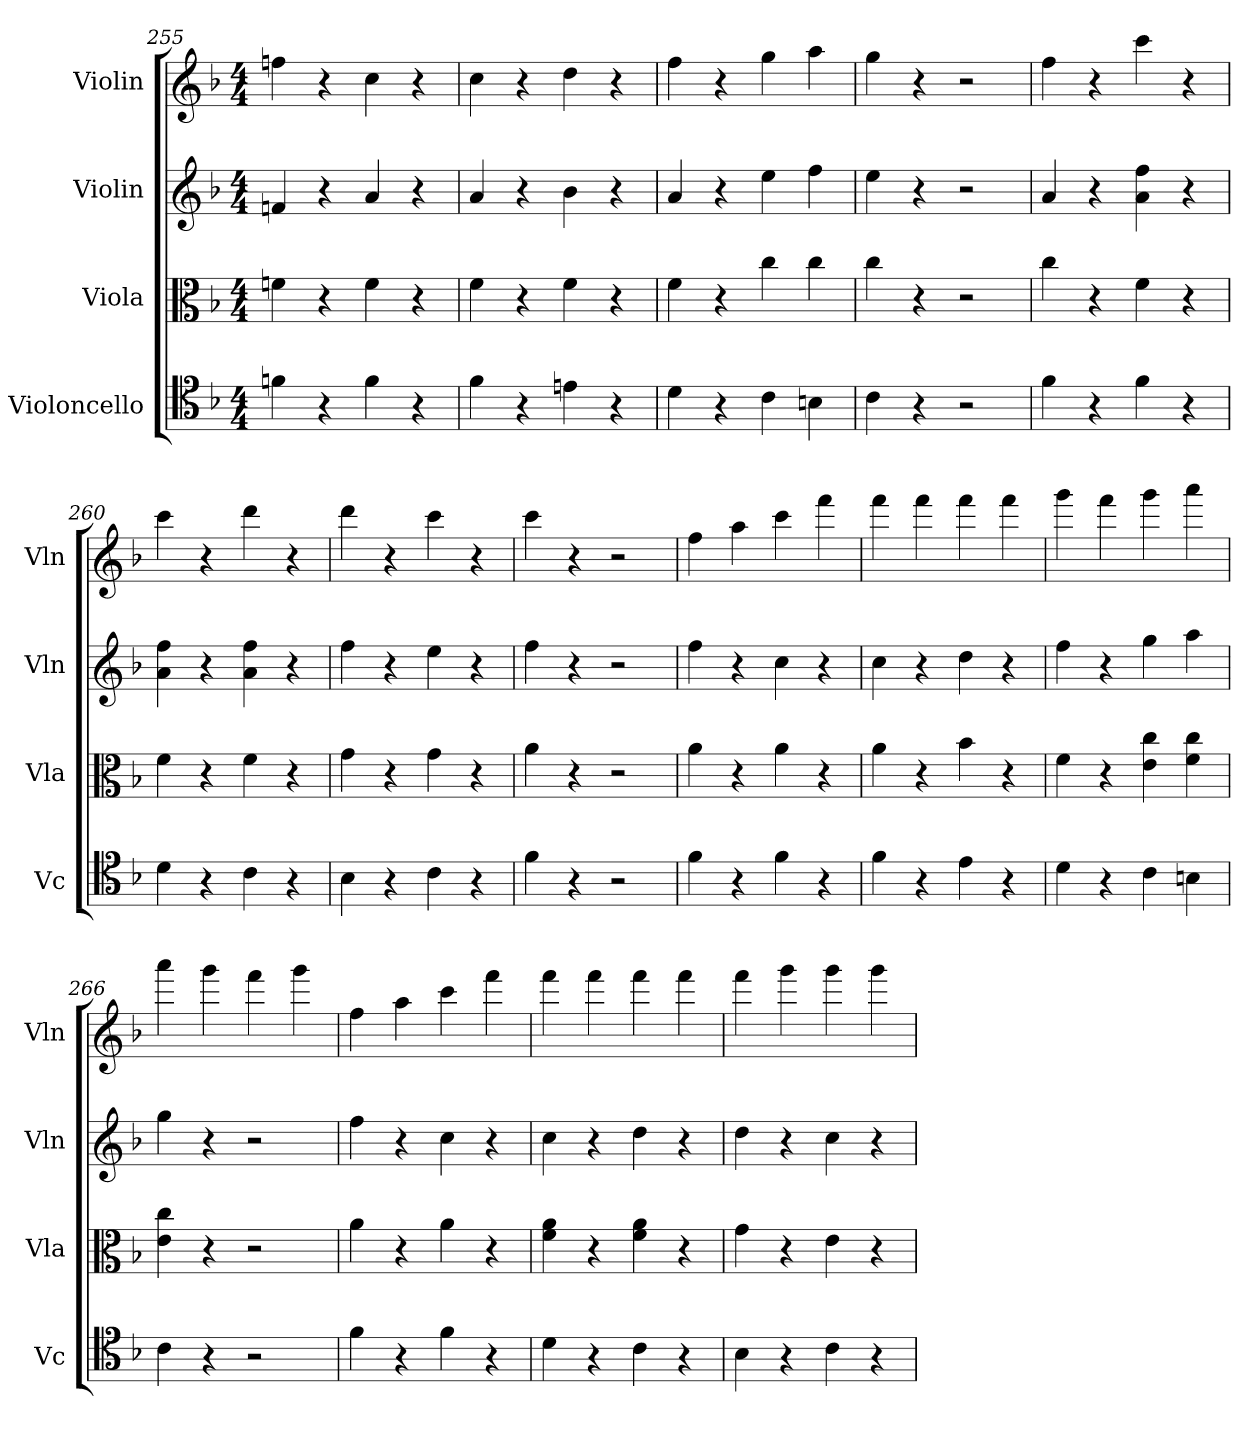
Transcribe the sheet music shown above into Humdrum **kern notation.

**kern	**kern	**kern	**kern
*part4	*part3	*part2	*part1
*staff4	*staff3	*staff2	*staff1
*I"Violoncello	*I"Viola	*I"Violin	*I"Violin
*I'Vc	*I'Vla	*I'Vln	*I'Vln
*clefC4	*clefC3	*clefG2	*clefG2
*k[b-]	*k[b-]	*k[b-]	*k[b-]
*M4/4	*M4/4	*M4/4	*M4/4
=255	=255	=255	=255
4fn\	4fn\	4fn/	4ffn\
4r	4r	4r	4r
4f\	4f\	4a/	4cc\
4r	4r	4r	4r
=256	=256	=256	=256
4f\	4f\	4a/	4cc\
4r	4r	4r	4r
4en\	4f\	4b-\	4dd\
4r	4r	4r	4r
=257	=257	=257	=257
4d\	4f\	4a/	4ff\
4r	4r	4r	4r
4c\	4cc\	4ee\	4gg\
4Bn\	4cc\	4ff\	4aa\
=258	=258	=258	=258
4c\	4cc\	4ee\	4gg\
4r	4r	4r	4r
2r	2r	2r	2r
=259	=259	=259	=259
4f\	4cc\	4a/	4ff\
4r	4r	4r	4r
4f\	4f\	4a\ 4ff\	4ccc\
4r	4r	4r	4r
=260	=260	=260	=260
4d\	4f\	4a\ 4ff\	4ccc\
4r	4r	4r	4r
4c\	4f\	4a\ 4ff\	4ddd\
4r	4r	4r	4r
=261	=261	=261	=261
4B-\	4g\	4ff\	4ddd\
4r	4r	4r	4r
4c\	4g\	4ee\	4ccc\
4r	4r	4r	4r
=262	=262	=262	=262
4f\	4a\	4ff\	4ccc\
4r	4r	4r	4r
2r	2r	2r	2r
=263	=263	=263	=263
4f\	4a\	4ff\	4ff\
4r	4r	4r	4aa\
4f\	4a\	4cc\	4ccc\
4r	4r	4r	4fff\
=264	=264	=264	=264
4f\	4a\	4cc\	4fff\
4r	4r	4r	4fff\
4e\	4b-\	4dd\	4fff\
4r	4r	4r	4fff\
=265	=265	=265	=265
4d\	4f\	4ff\	4ggg\
4r	4r	4r	4fff\
4c\	4e\ 4cc\	4gg\	4ggg\
4Bn\	4f\ 4cc\	4aa\	4aaa\
=266	=266	=266	=266
4c\	4e\ 4cc\	4gg\	4aaa\
4r	4r	4r	4ggg\
2r	2r	2r	4fff\
.	.	.	4ggg\
=267	=267	=267	=267
4f\	4a\	4ff\	4ff\
4r	4r	4r	4aa\
4f\	4a\	4cc\	4ccc\
4r	4r	4r	4fff\
=268	=268	=268	=268
4d\	4f\ 4a\	4cc\	4fff\
4r	4r	4r	4fff\
4c\	4f\ 4a\	4dd\	4fff\
4r	4r	4r	4fff\
=269	=269	=269	=269
4B-\	4g\	4dd\	4fff\
4r	4r	4r	4ggg\
4c\	4e\	4cc\	4ggg\
4r	4r	4r	4ggg\
=	=	=	=
*-	*-	*-	*-
